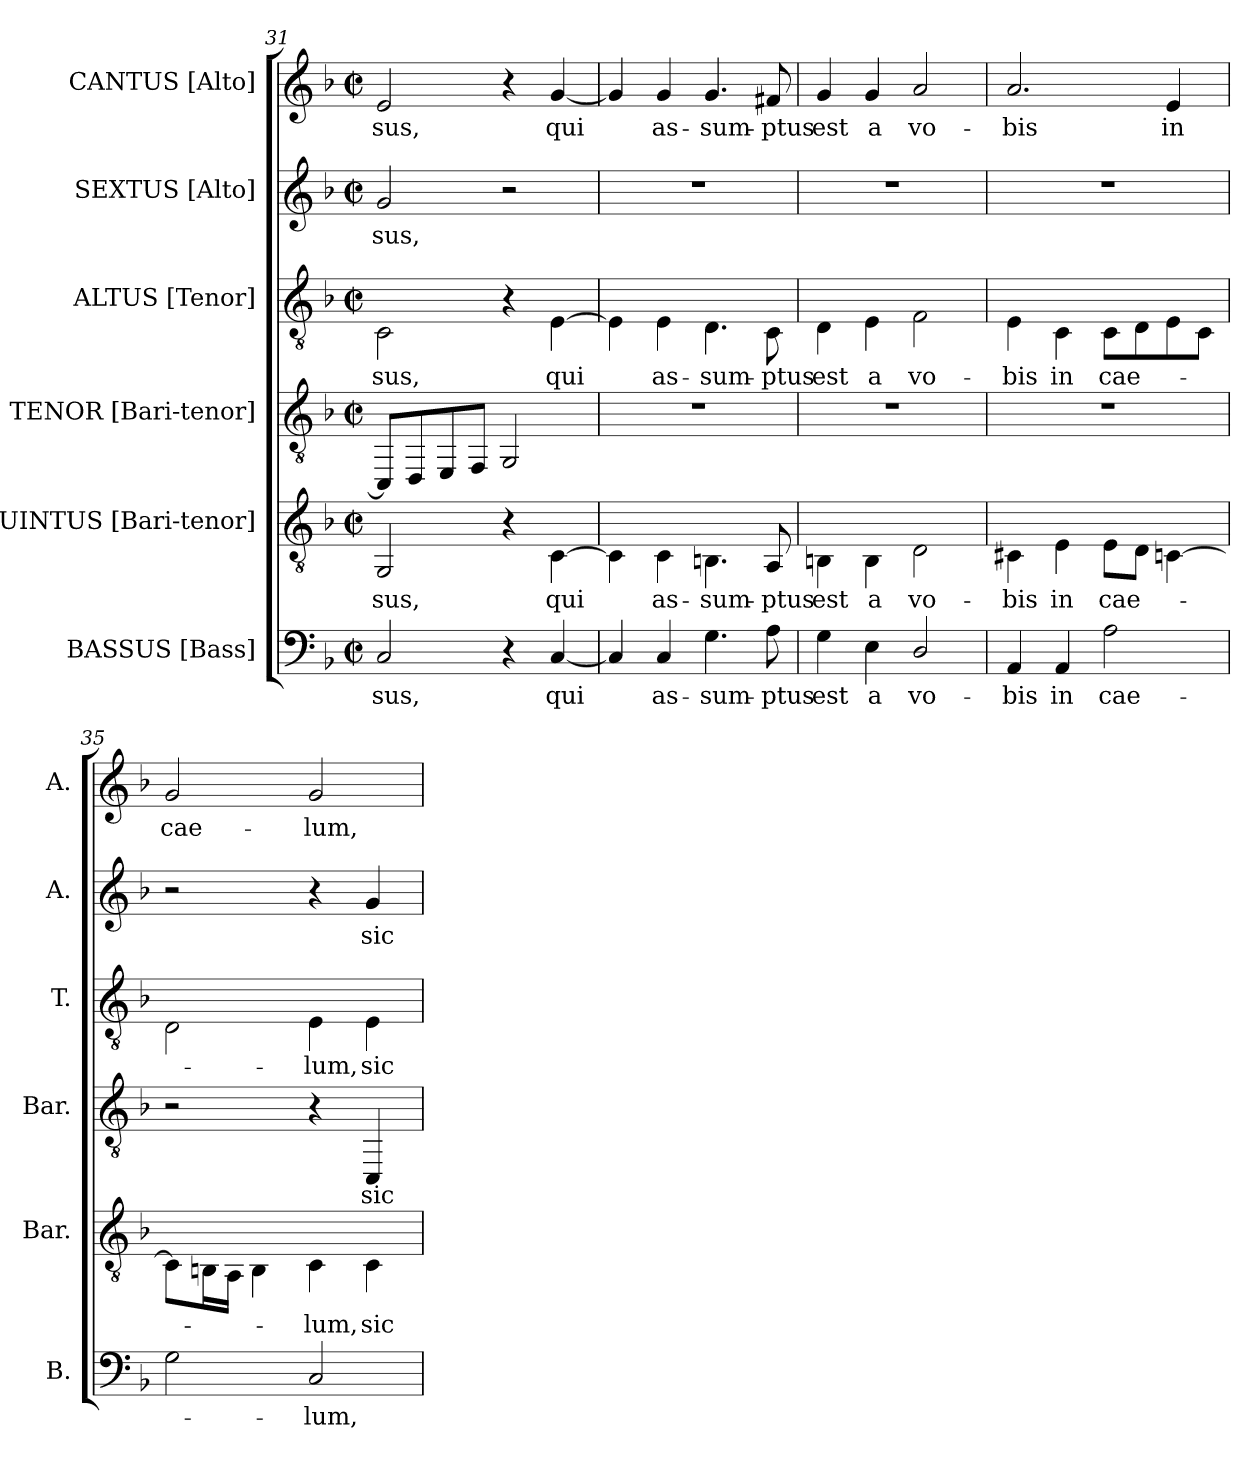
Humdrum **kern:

**kern	**text	**kern	**text	**kern	**text	**kern	**text	**kern	**text	**kern	**text
*part6	*part6	*part5	*part5	*part4	*part4	*part3	*part3	*part2	*part2	*part1	*part1
*staff6	*staff6	*staff5	*staff5	*staff4	*staff4	*staff3	*staff3	*staff2	*staff2	*staff1	*staff1
*I"BASSUS [Bass]	*	*I"QUINTUS [Bari-tenor]	*	*I"TENOR [Bari-tenor]	*	*I"ALTUS [Tenor]	*	*I"SEXTUS [Alto]	*	*I"CANTUS [Alto]	*
*I'B.	*	*I'Bar.	*	*I'Bar.	*	*I'T.	*	*I'A.	*	*I'A.	*
!!LO:LB:g=z
*clefF4	*	*clefGv2	*	*clefGv2	*	*clefGv2	*	*clefG2	*	*clefG2	*
*k[b-]	*	*k[b-]	*	*k[b-]	*	*k[b-]	*	*k[b-]	*	*k[b-]	*
*d:	*	*d:	*	*d:	*	*d:	*	*d:	*	*d:	*
*M2/2	*	*M2/2	*	*M2/2	*	*M2/2	*	*M2/2	*	*M2/2	*
*met(c|)	*	*met(c|)	*	*met(c|)	*	*met(c|)	*	*met(c|)	*	*met(c|)	*
=31	=31	=31	=31	=31	=31	=31	=31	=31	=31	=31	=31
!	!LO:LY:b:color=#000000	!	!	!	!	!	!	!	!	!	!
!	!	!	!LO:LY:b:color=#000000	!	!	!	!	!	!	!	!
!	!	!	!	!	!	!	!LO:LY:b:color=#000000	!	!	!	!
!	!	!	!	!	!	!	!	!	!LO:LY:b:color=#000000	!	!
!	!	!	!	!	!	!	!	!	!	!	!LO:LY:b:color=#000000
2Ci/	-sus,	2GGi/	-sus,	8CCi/L]	.	2Ci\	-sus,	2gi/	-sus,	2ei/	-sus,
.	.	.	.	8DDi/	.	.	.	.	.	.	.
.	.	.	.	8EEi/	.	.	.	.	.	.	.
.	.	.	.	8FFi/J	.	.	.	.	.	.	.
4r	.	4r	.	2GGi/	.	4r	.	2r	.	4r	.
!	!LO:LY:b:color=#000000	!	!	!	!	!	!	!	!	!	!
!	!	!	!LO:LY:b:color=#000000	!	!	!	!	!	!	!	!
!	!	!	!	!	!	!	!LO:LY:b:color=#000000	!	!	!	!
!	!	!	!	!	!	!	!	!	!	!	!LO:LY:b:color=#000000
[4Ci/	qui	[4Ci\	qui	.	.	[4Ei\	qui	.	.	[4gi/	qui
=32	=32	=32	=32	=32	=32	=32	=32	=32	=32	=32	=32
4Ci/]	.	4Ci\]	.	1r	.	4Ei\]	.	1r	.	4gi/]	.
!	!LO:LY:b:color=#000000	!	!	!	!	!	!	!	!	!	!
!	!	!	!LO:LY:b:color=#000000	!	!	!	!	!	!	!	!
!	!	!	!	!	!	!	!LO:LY:b:color=#000000	!	!	!	!
!	!	!	!	!	!	!	!	!	!	!	!LO:LY:b:color=#000000
4Ci/	as-	4Ci\	as-	.	.	4Ei\	as-	.	.	4gi/	as-
!	!LO:LY:b:color=#000000	!	!	!	!	!	!	!	!	!	!
!	!	!	!LO:LY:b:color=#000000	!	!	!	!	!	!	!	!
!	!	!	!	!	!	!	!LO:LY:b:color=#000000	!	!	!	!
!	!	!	!	!	!	!	!	!	!	!	!LO:LY:b:color=#000000
4.Gi\	-sum-	4.BBni\	-sum-	.	.	4.Di\	-sum-	.	.	4.gi/	-sum-
!	!LO:LY:b:color=#000000	!	!	!	!	!	!	!	!	!	!
!	!	!	!LO:LY:b:color=#000000	!	!	!	!	!	!	!	!
!	!	!	!	!	!	!	!LO:LY:b:color=#000000	!	!	!	!
!	!	!	!	!	!	!	!	!	!	!	!LO:LY:b:color=#000000
8Ai\	-ptus	8AAi/	-ptus	.	.	8Ci\	-ptus	.	.	8f#Xi/	-ptus
=33	=33	=33	=33	=33	=33	=33	=33	=33	=33	=33	=33
!	!LO:LY:b:color=#000000	!	!	!	!	!	!	!	!	!	!
!	!	!	!LO:LY:b:color=#000000	!	!	!	!	!	!	!	!
!	!	!	!	!	!	!	!LO:LY:b:color=#000000	!	!	!	!
!	!	!	!	!	!	!	!	!	!	!	!LO:LY:b:color=#000000
4Gi\	est	4BBni\	est	1r	.	4Di\	est	1r	.	4gi/	est
!	!LO:LY:b:color=#000000	!	!	!	!	!	!	!	!	!	!
!	!	!	!LO:LY:b:color=#000000	!	!	!	!	!	!	!	!
!	!	!	!	!	!	!	!LO:LY:b:color=#000000	!	!	!	!
!	!	!	!	!	!	!	!	!	!	!	!LO:LY:b:color=#000000
4Ei\	a	4BBi\	a	.	.	4Ei\	a	.	.	4gi/	a
!	!LO:LY:b:color=#000000	!	!	!	!	!	!	!	!	!	!
!	!	!	!LO:LY:b:color=#000000	!	!	!	!	!	!	!	!
!	!	!	!	!	!	!	!LO:LY:b:color=#000000	!	!	!	!
!	!	!	!	!	!	!	!	!	!	!	!LO:LY:b:color=#000000
2Di/	vo-	2Di\	vo-	.	.	2Fi\	vo-	.	.	2ai/	vo-
=34	=34	=34	=34	=34	=34	=34	=34	=34	=34	=34	=34
!	!LO:LY:b:color=#000000	!	!	!	!	!	!	!	!	!	!
!	!	!	!LO:LY:b:color=#000000	!	!	!	!	!	!	!	!
!	!	!	!	!	!	!	!LO:LY:b:color=#000000	!	!	!	!
!	!	!	!	!	!	!	!	!	!	!	!LO:LY:b:color=#000000
4AAi/	-bis	4C#Xi\	-bis	1r	.	4Ei\	-bis	1r	.	2.ai/	-bis
!	!LO:LY:b:color=#000000	!	!	!	!	!	!	!	!	!	!
!	!	!	!LO:LY:b:color=#000000	!	!	!	!	!	!	!	!
!	!	!	!	!	!	!	!LO:LY:b:color=#000000	!	!	!	!
4AAi/	in	4Ei\	in	.	.	4Ci\	in	.	.	.	.
!	!LO:LY:b:color=#000000	!	!	!	!	!	!	!	!	!	!
!	!	!	!LO:LY:b:color=#000000	!	!	!	!	!	!	!	!
!	!	!	!	!	!	!	!LO:LY:b:color=#000000	!	!	!	!
2Ai\	cae-	8Ei\L	cae-	.	.	8Ci\L	cae-	.	.	.	.
.	.	8Di\J	.	.	.	8Di\	.	.	.	.	.
!	!	!	!	!	!	!	!	!	!	!	!LO:LY:b:color=#000000
.	.	[4Cni\	.	.	.	8Ei\	.	.	.	4ei/	in
.	.	.	.	.	.	8Ci\J	.	.	.	.	.
=35	=35	=35	=35	=35	=35	=35	=35	=35	=35	=35	=35
!	!	!	!	!	!	!	!	!	!	!	!LO:LY:b:color=#000000
2Gi\	.	8Ci\L]	.	2r	.	2Di\	.	2r	.	2gi/	cae-
.	.	16BBni\L	.	.	.	.	.	.	.	.	.
.	.	16AAi\JJ	.	.	.	.	.	.	.	.	.
.	.	4BBi\	.	.	.	.	.	.	.	.	.
!	!LO:LY:b:color=#000000	!	!	!	!	!	!	!	!	!	!
!	!	!	!LO:LY:b:color=#000000	!	!	!	!	!	!	!	!
!	!	!	!	!	!	!	!LO:LY:b:color=#000000	!	!	!	!
!	!	!	!	!	!	!	!	!	!	!	!LO:LY:b:color=#000000
2Ci/	-lum,	4Ci\	-lum,	4r	.	4Ei\	-lum,	4r	.	2gi/	-lum,
!	!	!	!LO:LY:b:color=#000000	!	!	!	!	!	!	!	!
!	!	!	!	!	!LO:LY:b:color=#000000	!	!	!	!	!	!
!	!	!	!	!	!	!	!LO:LY:b:color=#000000	!	!	!	!
!	!	!	!	!	!	!	!	!	!LO:LY:b:color=#000000	!	!
.	.	4Ci\	sic	4CCi/	sic	4Ei\	sic	4gi/	sic	.	.
=	=	=	=	=	=	=	=	=	=	=	=
*-	*-	*-	*-	*-	*-	*-	*-	*-	*-	*-	*-
